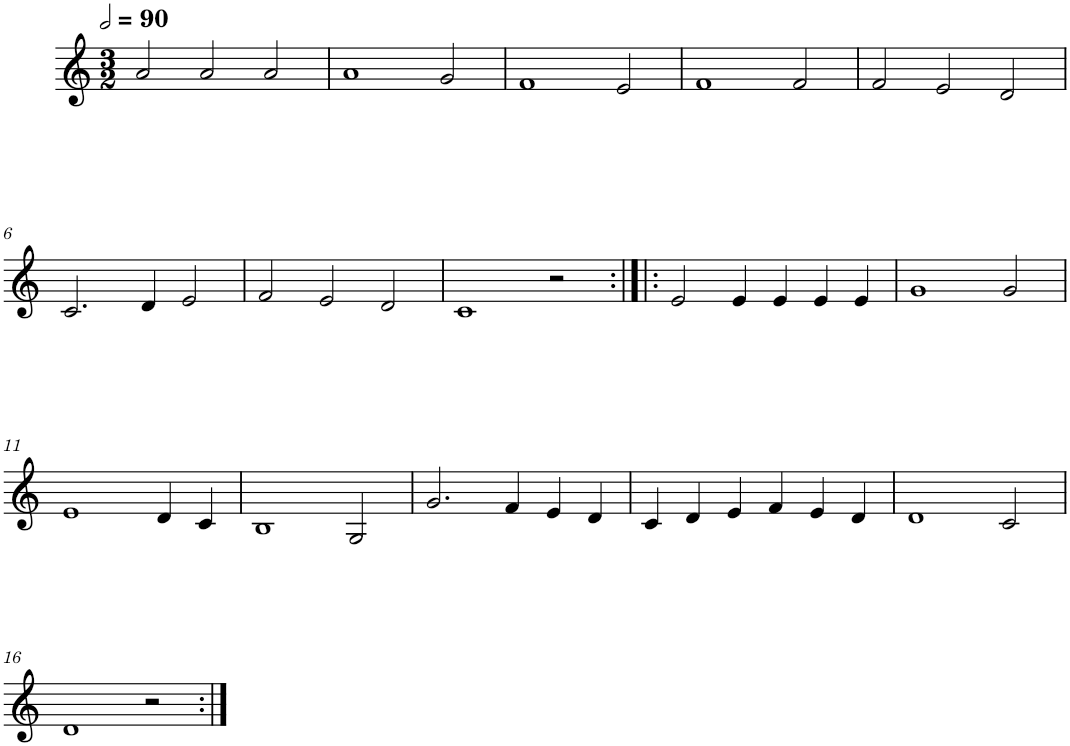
**kern
*part1
*staff1
*I"Quatre parties
*clefG2
*k[]
*M3/2
*MM180
=1
2a/
2a/
2a/
=2
1a
2g/
=3
1f
2e/
=4
1f
2f/
=5
2f/
2e/
2d/
!!LO:LB:g=z
=6
2.c/
4d/
2e/
=7
2f/
2e/
2d/
=8
1c
2r
=9:|!|:
2e/
4e/
4e/
4e/
4e/
=10
1g
2g/
!!LO:LB:g=z
=11
1e
4d/
4c/
=12
1B
2G/
=13
2.g/
4f/
4e/
4d/
=14
4c/
4d/
4e/
4f/
4e/
4d/
=15
1d
2c/
!!LO:LB:g=z
=16
1d
2r
=:|!
*-
